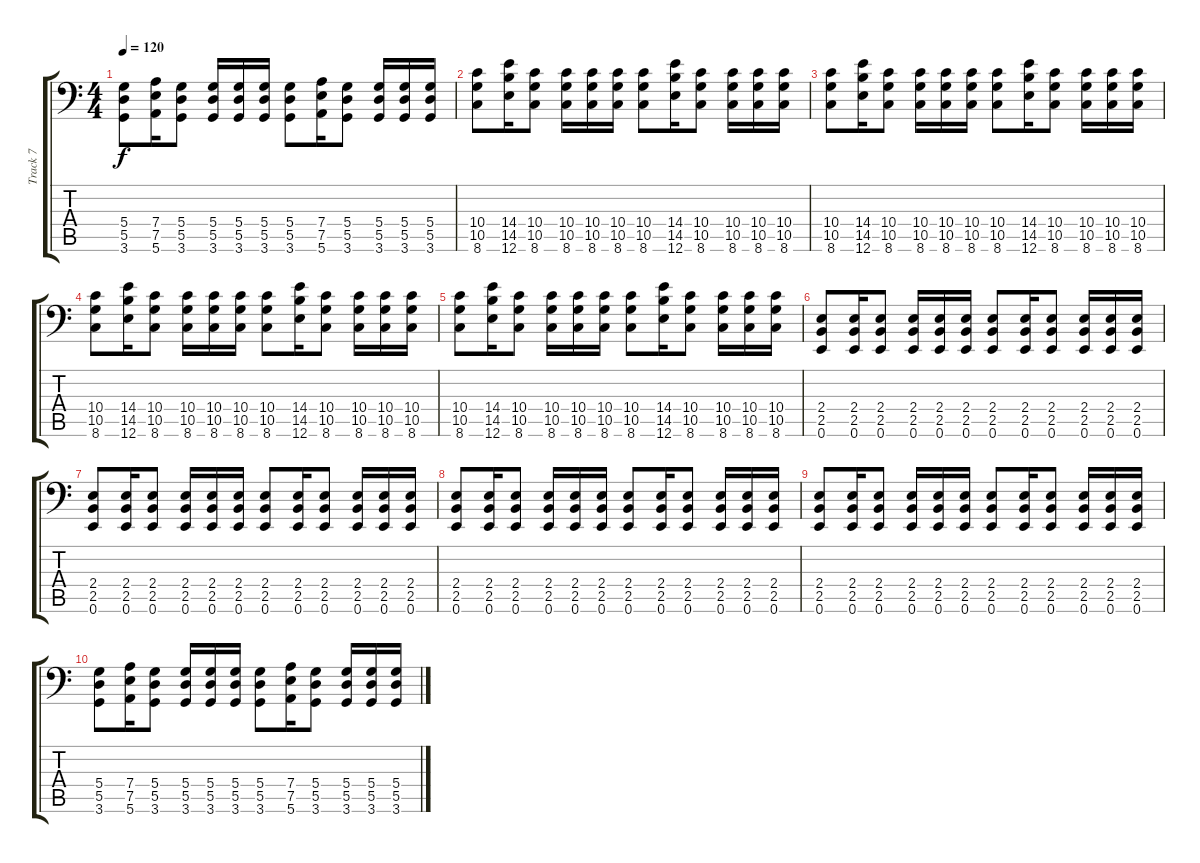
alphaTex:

\track ("Track 7" "Track 7") {instrument distortionguitar}
\staff {score tabs}
\tuning (E3 B2 G2 D2 A1 E1) {hide}
\ts (4 4)
\tempo 120
\clef f4
\ks c
(5.4 5.5 3.6).8{dy f} (7.4 7.5 5.6).16 (5.4 5.5 3.6).8 (5.4 5.5 3.6).16 (5.4 5.5 3.6).16 (5.4 5.5 3.6).16 (5.4 5.5 3.6).8 (7.4 7.5 5.6).16 (5.4 5.5 3.6).8 (5.4 5.5 3.6).16 (5.4 5.5 3.6).16 (5.4 5.5 3.6).16 |
(10.4 10.5 8.6).8 (14.4 14.5 12.6).16 (10.4 10.5 8.6).8 (10.4 10.5 8.6).16 (10.4 10.5 8.6).16 (10.4 10.5 8.6).16 (10.4 10.5 8.6).8 (14.4 14.5 12.6).16 (10.4 10.5 8.6).8 (10.4 10.5 8.6).16 (10.4 10.5 8.6).16 (10.4 10.5 8.6).16 |
(10.4 10.5 8.6).8 (14.4 14.5 12.6).16 (10.4 10.5 8.6).8 (10.4 10.5 8.6).16 (10.4 10.5 8.6).16 (10.4 10.5 8.6).16 (10.4 10.5 8.6).8 (14.4 14.5 12.6).16 (10.4 10.5 8.6).8 (10.4 10.5 8.6).16 (10.4 10.5 8.6).16 (10.4 10.5 8.6).16 |
(10.4 10.5 8.6).8 (14.4 14.5 12.6).16 (10.4 10.5 8.6).8 (10.4 10.5 8.6).16 (10.4 10.5 8.6).16 (10.4 10.5 8.6).16 (10.4 10.5 8.6).8 (14.4 14.5 12.6).16 (10.4 10.5 8.6).8 (10.4 10.5 8.6).16 (10.4 10.5 8.6).16 (10.4 10.5 8.6).16 |
(10.4 10.5 8.6).8 (14.4 14.5 12.6).16 (10.4 10.5 8.6).8 (10.4 10.5 8.6).16 (10.4 10.5 8.6).16 (10.4 10.5 8.6).16 (10.4 10.5 8.6).8 (14.4 14.5 12.6).16 (10.4 10.5 8.6).8 (10.4 10.5 8.6).16 (10.4 10.5 8.6).16 (10.4 10.5 8.6).16 |
(2.4 2.5 0.6).8{volume 11 balance 0} (2.4 2.5 0.6).16 (2.4 2.5 0.6).8 (2.4 2.5 0.6).16 (2.4 2.5 0.6).16 (2.4 2.5 0.6).16 (2.4 2.5 0.6).8 (2.4 2.5 0.6).16 (2.4 2.5 0.6).8 (2.4 2.5 0.6).16 (2.4 2.5 0.6).16 (2.4 2.5 0.6).16 |
(2.4 2.5 0.6).8 (2.4 2.5 0.6).16 (2.4 2.5 0.6).8 (2.4 2.5 0.6).16 (2.4 2.5 0.6).16 (2.4 2.5 0.6).16 (2.4 2.5 0.6).8 (2.4 2.5 0.6).16 (2.4 2.5 0.6).8 (2.4 2.5 0.6).16 (2.4 2.5 0.6).16 (2.4 2.5 0.6).16 |
(2.4 2.5 0.6).8 (2.4 2.5 0.6).16 (2.4 2.5 0.6).8 (2.4 2.5 0.6).16 (2.4 2.5 0.6).16 (2.4 2.5 0.6).16 (2.4 2.5 0.6).8 (2.4 2.5 0.6).16 (2.4 2.5 0.6).8 (2.4 2.5 0.6).16 (2.4 2.5 0.6).16 (2.4 2.5 0.6).16 |
(2.4 2.5 0.6).8 (2.4 2.5 0.6).16 (2.4 2.5 0.6).8 (2.4 2.5 0.6).16 (2.4 2.5 0.6).16 (2.4 2.5 0.6).16 (2.4 2.5 0.6).8 (2.4 2.5 0.6).16 (2.4 2.5 0.6).8 (2.4 2.5 0.6).16 (2.4 2.5 0.6).16 (2.4 2.5 0.6).16 |
(5.4 5.5 3.6).8{volume 0} (7.4 7.5 5.6).16 (5.4 5.5 3.6).8 (5.4 5.5 3.6).16 (5.4 5.5 3.6).16 (5.4 5.5 3.6).16 (5.4 5.5 3.6).8 (7.4 7.5 5.6).16 (5.4 5.5 3.6).8 (5.4 5.5 3.6).16 (5.4 5.5 3.6).16 (5.4 5.5 3.6).16
